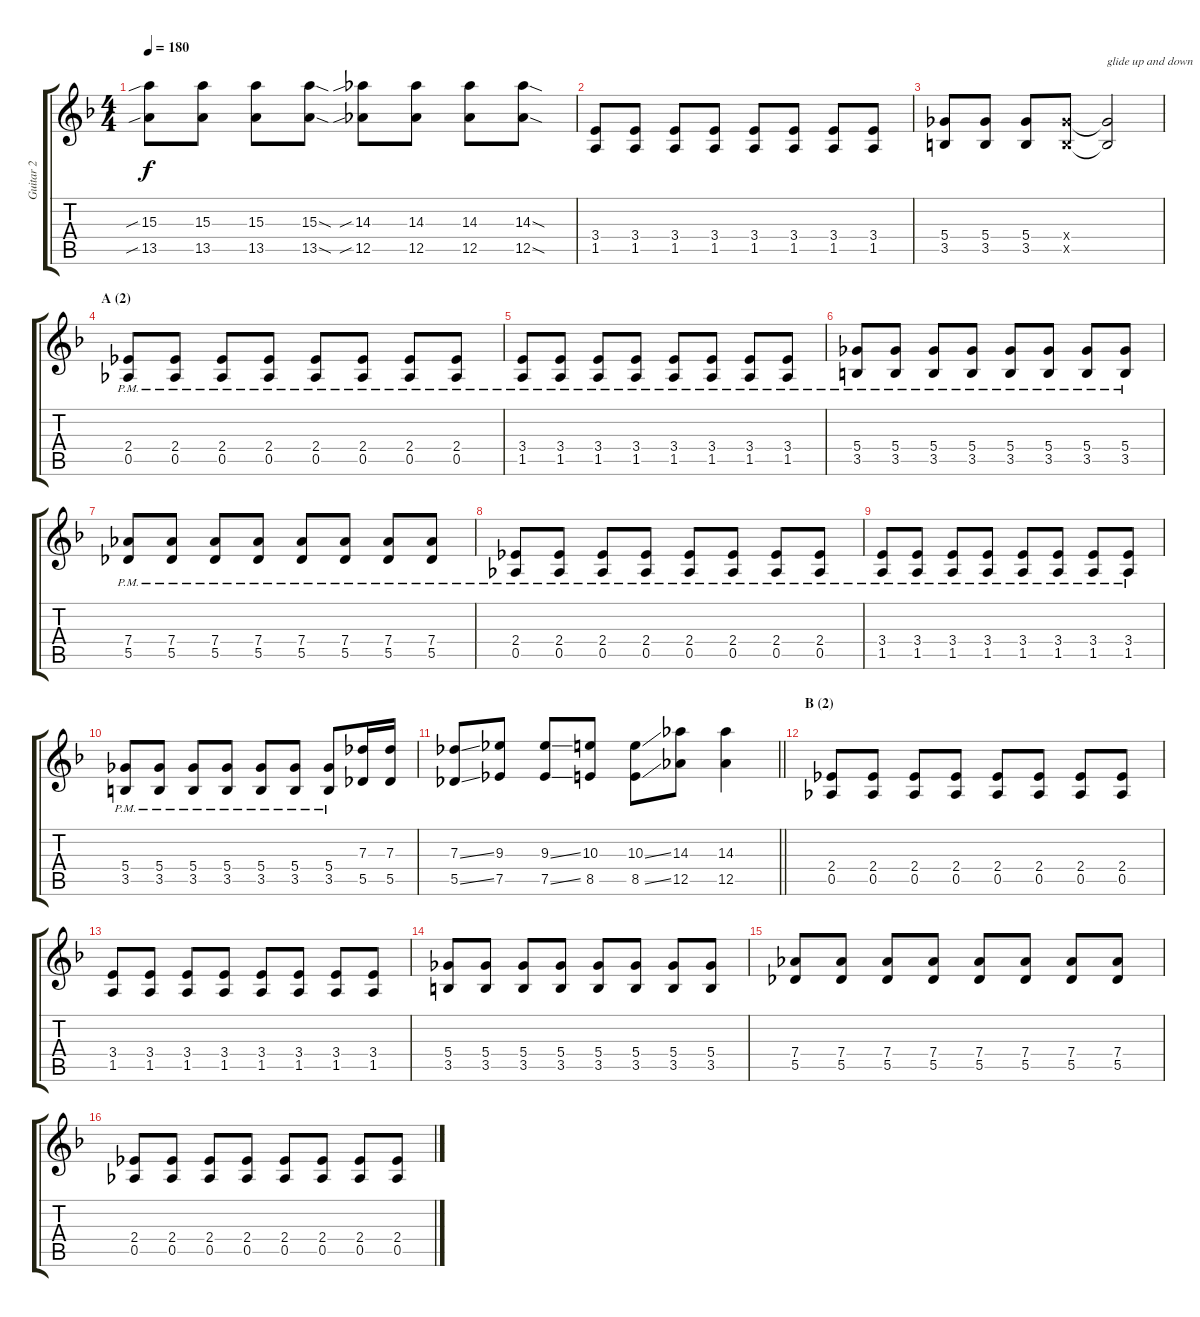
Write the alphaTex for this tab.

\track ("Guitar 2" "Guitar 2") {instrument distortionguitar}
\staff {score tabs}
\tuning (Eb4 Bb3 Gb3 Db3 Ab2 Eb2) {hide}
\ts (4 4)
\tempo 180
\clef g2
\ks dminor
(15.3{sib} 13.5{sib}).8{dy f} (15.3 13.5).8 (15.3 13.5).8 (15.3{sod} 13.5{sod}).8 (14.3{sib} 12.5{sib}).8 (14.3 12.5).8 (14.3 12.5).8 (14.3{sod} 12.5{sod}).8 |
(3.4 1.5).8 (3.4 1.5).8 (3.4 1.5).8 (3.4 1.5).8 (3.4 1.5).8 (3.4 1.5).8 (3.4 1.5).8 (3.4 1.5).8 |
(5.4 3.5).8 (5.4 3.5).8 (5.4 3.5).8 (5.4{x} 3.5{x}).8 (5.4{t} 3.5{t}).2{txt "glide up and down"} |
\section ("" "A (2)")
(2.4{pm} 0.5{pm}).8 (2.4{pm} 0.5{pm}).8 (2.4{pm} 0.5{pm}).8 (2.4{pm} 0.5{pm}).8 (2.4{pm} 0.5{pm}).8 (2.4{pm} 0.5{pm}).8 (2.4{pm} 0.5{pm}).8 (2.4{pm} 0.5{pm}).8 |
(3.4{pm} 1.5{pm}).8 (3.4{pm} 1.5{pm}).8 (3.4{pm} 1.5{pm}).8 (3.4{pm} 1.5{pm}).8 (3.4{pm} 1.5{pm}).8 (3.4{pm} 1.5{pm}).8 (3.4{pm} 1.5{pm}).8 (3.4{pm} 1.5{pm}).8 |
(5.4{pm} 3.5{pm}).8 (5.4{pm} 3.5{pm}).8 (5.4{pm} 3.5{pm}).8 (5.4{pm} 3.5{pm}).8 (5.4{pm} 3.5{pm}).8 (5.4{pm} 3.5{pm}).8 (5.4{pm} 3.5{pm}).8 (5.4{pm} 3.5{pm}).8 |
(7.4{pm} 5.5{pm}).8 (7.4{pm} 5.5{pm}).8 (7.4{pm} 5.5{pm}).8 (7.4{pm} 5.5{pm}).8 (7.4{pm} 5.5{pm}).8 (7.4{pm} 5.5{pm}).8 (7.4{pm} 5.5{pm}).8 (7.4{pm} 5.5{pm}).8 |
(2.4{pm} 0.5{pm}).8 (2.4{pm} 0.5{pm}).8 (2.4{pm} 0.5{pm}).8 (2.4{pm} 0.5{pm}).8 (2.4{pm} 0.5{pm}).8 (2.4{pm} 0.5{pm}).8 (2.4{pm} 0.5{pm}).8 (2.4{pm} 0.5{pm}).8 |
(3.4{pm} 1.5{pm}).8 (3.4{pm} 1.5{pm}).8 (3.4{pm} 1.5{pm}).8 (3.4{pm} 1.5{pm}).8 (3.4{pm} 1.5{pm}).8 (3.4{pm} 1.5{pm}).8 (3.4{pm} 1.5{pm}).8 (3.4{pm} 1.5{pm}).8 |
(5.4{pm} 3.5{pm}).8 (5.4{pm} 3.5{pm}).8 (5.4{pm} 3.5{pm}).8 (5.4{pm} 3.5{pm}).8 (5.4{pm} 3.5{pm}).8 (5.4{pm} 3.5{pm}).8 (5.4{pm} 3.5{pm}).8 (7.3 5.5).16 (7.3 5.5).16 |
\barLineRight lightlight
(7.3{ss} 5.5{ss}).8 (9.3 7.5).8 (9.3{ss} 7.5{ss}).8 (10.3 8.5).8 (10.3{ss} 8.5{ss}).8 (14.3 12.5).8 (14.3 12.5).4 |
\section ("" "B (2)")
(2.4 0.5).8 (2.4 0.5).8 (2.4 0.5).8 (2.4 0.5).8 (2.4 0.5).8 (2.4 0.5).8 (2.4 0.5).8 (2.4 0.5).8 |
(3.4 1.5).8 (3.4 1.5).8 (3.4 1.5).8 (3.4 1.5).8 (3.4 1.5).8 (3.4 1.5).8 (3.4 1.5).8 (3.4 1.5).8 |
(5.4 3.5).8 (5.4 3.5).8 (5.4 3.5).8 (5.4 3.5).8 (5.4 3.5).8 (5.4 3.5).8 (5.4 3.5).8 (5.4 3.5).8 |
(7.4 5.5).8 (7.4 5.5).8 (7.4 5.5).8 (7.4 5.5).8 (7.4 5.5).8 (7.4 5.5).8 (7.4 5.5).8 (7.4 5.5).8 |
(2.4 0.5).8 (2.4 0.5).8 (2.4 0.5).8 (2.4 0.5).8 (2.4 0.5).8 (2.4 0.5).8 (2.4 0.5).8 (2.4 0.5).8
